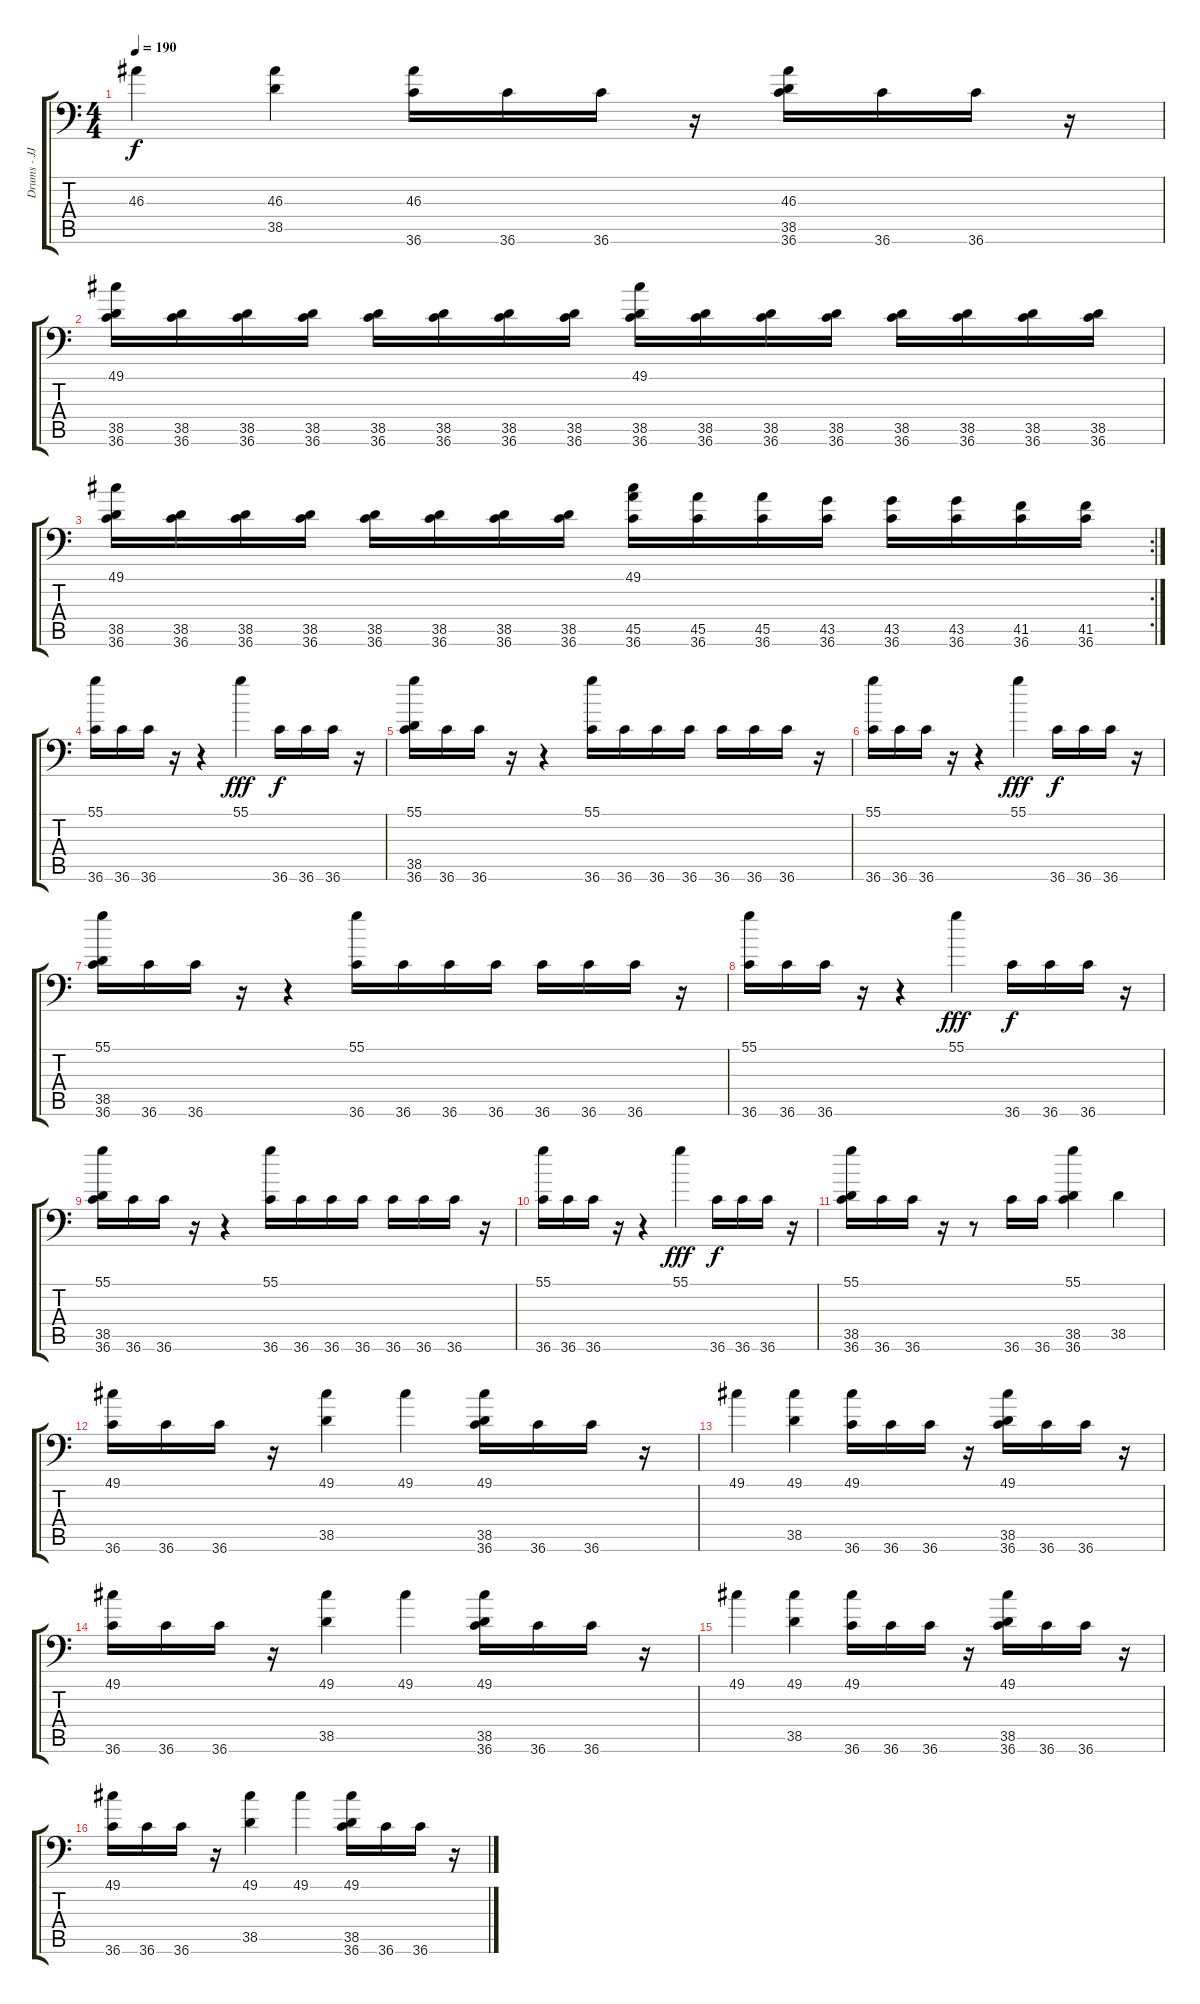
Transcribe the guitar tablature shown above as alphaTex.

\track ("Drums - JJ" "Drums - JJ") {instrument acousticgrandpiano}
\staff {score tabs}
\tuning (C-1 C-1 C-1 C-1 C-1 C-1) {hide}
\ts (4 4)
\tempo 190
\clef f4
\ks c
46.3.4{dy f} (46.3 38.5).4 (46.3 36.6).16 36.6.16 36.6.16 r.16 (46.3 38.5 36.6).16 36.6.16 36.6.16 r.16 |
(49.1 38.5 36.6).16 (38.5 36.6).16 (38.5 36.6).16 (38.5 36.6).16 (38.5 36.6).16 (38.5 36.6).16 (38.5 36.6).16 (38.5 36.6).16 (49.1 38.5 36.6).16 (38.5 36.6).16 (38.5 36.6).16 (38.5 36.6).16 (38.5 36.6).16 (38.5 36.6).16 (38.5 36.6).16 (38.5 36.6).16 |
\rc 2
(49.1 38.5 36.6).16 (38.5 36.6).16 (38.5 36.6).16 (38.5 36.6).16 (38.5 36.6).16 (38.5 36.6).16 (38.5 36.6).16 (38.5 36.6).16 (49.1 45.5 36.6).16 (45.5 36.6).16 (45.5 36.6).16 (43.5 36.6).16 (43.5 36.6).16 (43.5 36.6).16 (41.5 36.6).16 (41.5 36.6).16 |
(55.1 36.6).16 36.6.16 36.6.16 r.16 r.4 55.1.4{dy fff} 36.6.16{dy f} 36.6.16 36.6.16 r.16 |
(55.1 38.5 36.6).16 36.6.16 36.6.16 r.16 r.4 (55.1 36.6).16 36.6.16 36.6.16 36.6.16 36.6.16 36.6.16 36.6.16 r.16 |
(55.1 36.6).16 36.6.16 36.6.16 r.16 r.4 55.1.4{dy fff} 36.6.16{dy f} 36.6.16 36.6.16 r.16 |
(55.1 38.5 36.6).16 36.6.16 36.6.16 r.16 r.4 (55.1 36.6).16 36.6.16 36.6.16 36.6.16 36.6.16 36.6.16 36.6.16 r.16 |
(55.1 36.6).16 36.6.16 36.6.16 r.16 r.4 55.1.4{dy fff} 36.6.16{dy f} 36.6.16 36.6.16 r.16 |
(55.1 38.5 36.6).16 36.6.16 36.6.16 r.16 r.4 (55.1 36.6).16 36.6.16 36.6.16 36.6.16 36.6.16 36.6.16 36.6.16 r.16 |
(55.1 36.6).16 36.6.16 36.6.16 r.16 r.4 55.1.4{dy fff} 36.6.16{dy f} 36.6.16 36.6.16 r.16 |
(55.1 38.5 36.6).16 36.6.16 36.6.16 r.16 r.8 36.6.16 36.6.16 (55.1 38.5 36.6).4 38.5.4 |
(49.1 36.6).16 36.6.16 36.6.16 r.16 (49.1 38.5).4 49.1.4 (49.1 38.5 36.6).16 36.6.16 36.6.16 r.16 |
49.1.4 (49.1 38.5).4 (49.1 36.6).16 36.6.16 36.6.16 r.16 (49.1 38.5 36.6).16 36.6.16 36.6.16 r.16 |
(49.1 36.6).16 36.6.16 36.6.16 r.16 (49.1 38.5).4 49.1.4 (49.1 38.5 36.6).16 36.6.16 36.6.16 r.16 |
49.1.4 (49.1 38.5).4 (49.1 36.6).16 36.6.16 36.6.16 r.16 (49.1 38.5 36.6).16 36.6.16 36.6.16 r.16 |
(49.1 36.6).16 36.6.16 36.6.16 r.16 (49.1 38.5).4 49.1.4 (49.1 38.5 36.6).16 36.6.16 36.6.16 r.16
